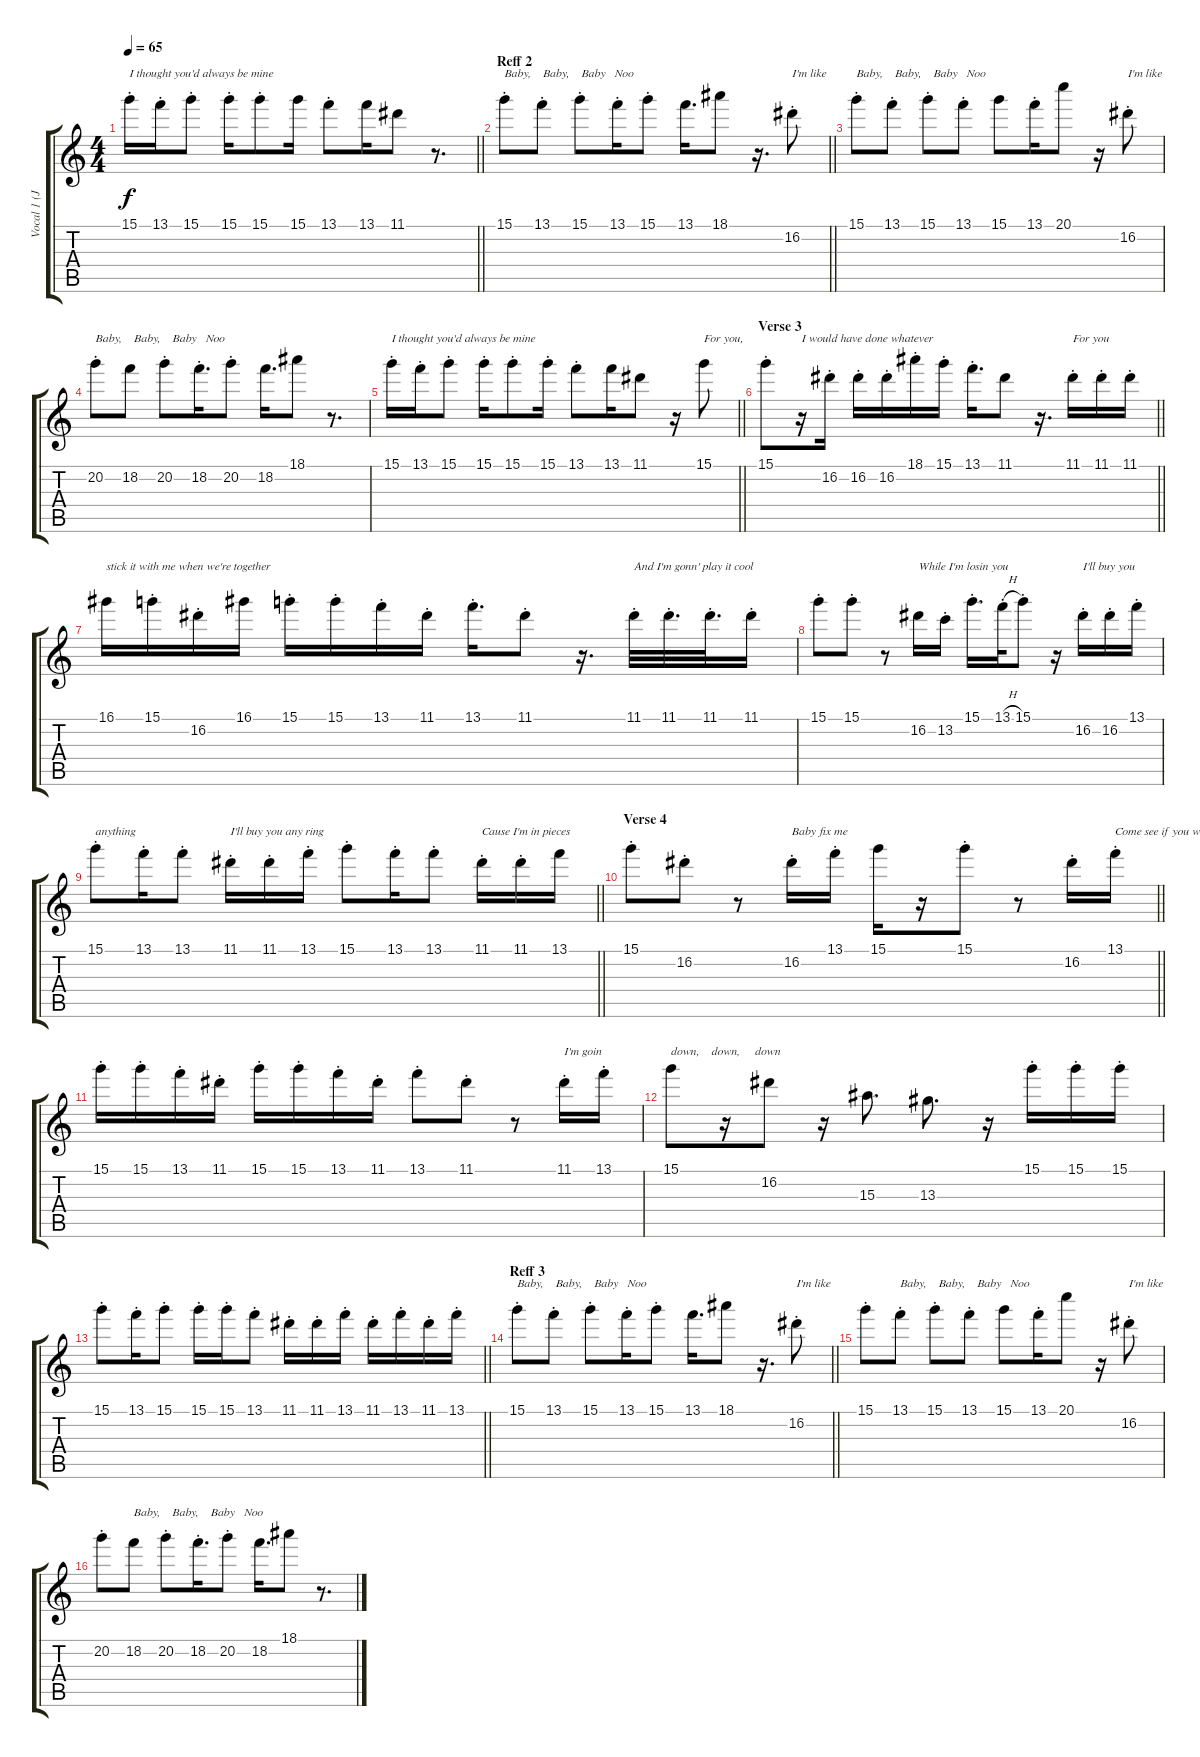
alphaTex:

\track ("Vocal 1 (Justin)" "Vocal 1 (J") {instrument contrabass}
\staff {score tabs}
\tuning (E4 B3 G3 D3 A2 E2) {hide}
\ts (4 4)
\tempo 65
\clef g2
\barLineRight lightlight
\ks c
15.1{st}.16{txt "I thought you'd always be mine" dy f} 13.1{st}.16 15.1{st}.8 15.1{st}.16 15.1{st}.8 15.1.16 13.1{st}.8 13.1.16 11.1.8 r.8{d} |
\section ("" "Reff 2")
\barLineRight lightlight
15.1{st}.8{txt "Baby,    Baby,    Baby   Noo"} 13.1{st}.8 15.1{st}.8 13.1{st}.16 15.1{st}.8 13.1.16{d} 18.1.8 r.16{d} 16.2{st}.8{txt "I'm like"} |
15.1{st}.8{txt "Baby,    Baby,    Baby   Noo "} 13.1{st}.8 15.1{st}.8 13.1{st}.8 15.1.8 13.1{st}.16 20.1.8 r.16 16.2{st}.8{txt "I'm like"} |
20.2{st}.8{txt "Baby,    Baby,    Baby   Noo"} 18.2.8 20.2{st}.8 18.2{st}.16{d} 20.2{st}.8 18.2.16{d} 18.1.8 r.8{d} |
\barLineRight lightlight
15.1{st}.16{txt "I thought you'd always be mine"} 13.1{st}.16 15.1{st}.8 15.1{st}.16 15.1{st}.8 15.1{st}.16 13.1{st}.8 13.1.16 11.1.8 r.16 15.1.8{txt "For you,"} |
\section ("" "Verse 3")
\barLineRight lightlight
15.1{st}.8{txt "            I would have done whatever"} r.16 16.2{st}.16 16.2{st}.16 16.2{st}.16 18.1{st}.16 15.1{st}.16 13.1{st}.16{d} 11.1.8 r.16{d} 11.1{st}.16{txt "For you"} 11.1{st}.16 11.1{st}.16 |
16.1.16{txt "stick it with me when we're together"} 15.1{st}.16 16.2{st}.16 16.1.16 15.1{st}.16 15.1{st}.16 13.1{st}.16 11.1{st}.16 13.1{st}.16{d} 11.1{st}.8 r.16{d} 11.1{st}.32{txt "And I'm gonn' play it cool"} 11.1{st}.32{d} 11.1{st}.32{d} 11.1{st}.16 |
15.1{st}.8 15.1{st}.8 r.8 16.2.16{txt "While I'm losin you"} 13.2{st}.16 15.1{st}.16{d} 13.1{h st}.32 15.1{st}.8 r.16 16.2{st}.16{txt "I'll buy you "} 16.2{st}.16 13.1{st}.16 |
\barLineRight lightlight
15.1{st}.8{txt "anything"} 13.1{st}.16 13.1{st}.8 11.1{st}.16{txt "I'll buy you any ring"} 11.1{st}.16 13.1{st}.16 15.1{st}.8 13.1{st}.16 13.1{st}.8 11.1{st}.16{txt "Cause I'm in pieces"} 11.1{st}.16 13.1.16 |
\section ("" "Verse 4")
\barLineRight lightlight
15.1{st}.8 16.2{st}.8 r.8 16.2{st}.16{txt "Baby fix me"} 13.1{st}.16 15.1.16 r.16 15.1{st}.8 r.8 16.2{st}.16 13.1{st}.16{txt "Come see if you wake me from this bad dream*"} |
15.1{st}.16 15.1{st}.16 13.1{st}.16 11.1{st}.16 15.1{st}.16 15.1{st}.16 13.1{st}.16 11.1{st}.16 13.1{st}.8 11.1{st}.8 r.8 11.1{st}.16{txt "I'm goin "} 13.1{st}.16 |
15.1.8{txt "down,    down,     down"} r.16 16.2.8 r.16 15.3.8{d} 13.3.8{d} r.16 15.1{st}.16 15.1{st}.16 15.1{st}.16 |
\barLineRight lightlight
15.1{st}.8 13.1{st}.16 15.1{st}.8 15.1{st}.16 15.1{st}.16 13.1{st}.8 11.1{st}.16 11.1{st}.16 13.1{st}.16 11.1{st}.16 13.1{st}.16 11.1{st}.16 13.1{st}.16 |
\section ("" "Reff 3")
\barLineRight lightlight
15.1{st}.8{txt "Baby,    Baby,    Baby   Noo"} 13.1{st}.8 15.1{st}.8 13.1{st}.16 15.1{st}.8 13.1.16{d} 18.1.8 r.16{d} 16.2{st}.8{txt "I'm like"} |
15.1{st}.8 13.1{st}.8{txt "Baby,    Baby,    Baby   Noo"} 15.1{st}.8 13.1{st}.8 15.1.8 13.1{st}.16 20.1.8 r.16 16.2{st}.8{txt "I'm like"} |
20.2{st}.8 18.2.8{txt "Baby,    Baby,    Baby   Noo"} 20.2{st}.8 18.2{st}.16{d} 20.2{st}.8 18.2.16{d} 18.1.8 r.8{d}
